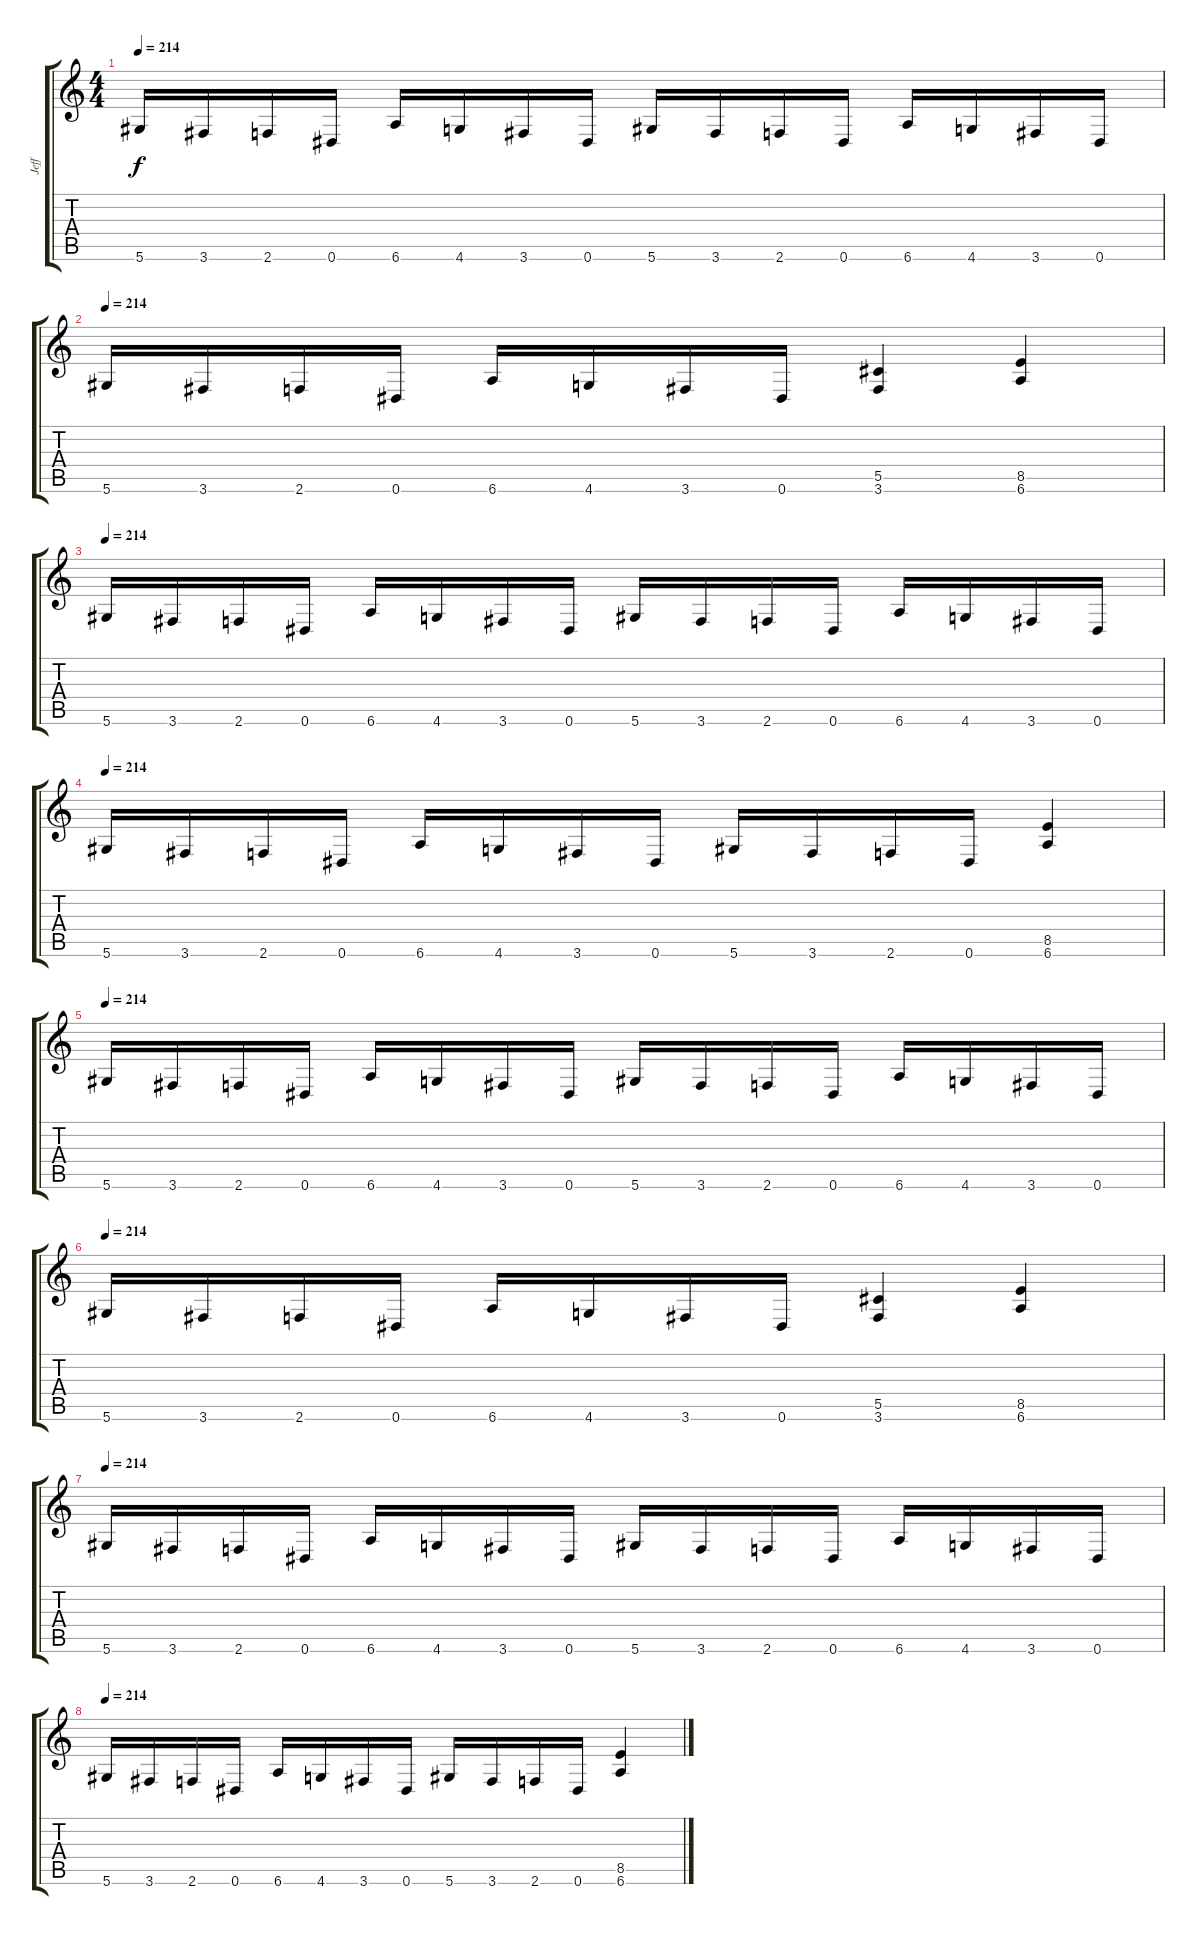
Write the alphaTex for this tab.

\track ("Jeff" "Jeff") {instrument distortionguitar}
\staff {score tabs}
\tuning (Eb4 Bb3 Gb3 Db3 Ab2 Eb2) {hide}
\ts (4 4)
\tempo 214
\clef g2
\ks c
5.6.16{dy f} 3.6.16 2.6.16 0.6.16 6.6.16 4.6.16 3.6.16 0.6.16 5.6.16 3.6.16 2.6.16 0.6.16 6.6.16 4.6.16 3.6.16 0.6.16 |
\tempo 214
5.6.16 3.6.16 2.6.16 0.6.16 6.6.16 4.6.16 3.6.16 0.6.16 (5.5 3.6).4 (8.5 6.6).4 |
\tempo 214
5.6.16 3.6.16 2.6.16 0.6.16 6.6.16 4.6.16 3.6.16 0.6.16 5.6.16 3.6.16 2.6.16 0.6.16 6.6.16 4.6.16 3.6.16 0.6.16 |
\tempo 214
5.6.16 3.6.16 2.6.16 0.6.16 6.6.16 4.6.16 3.6.16 0.6.16 5.6.16 3.6.16 2.6.16 0.6.16 (8.5 6.6).4 |
\tempo 214
5.6.16 3.6.16 2.6.16 0.6.16 6.6.16 4.6.16 3.6.16 0.6.16 5.6.16 3.6.16 2.6.16 0.6.16 6.6.16 4.6.16 3.6.16 0.6.16 |
\tempo 214
5.6.16 3.6.16 2.6.16 0.6.16 6.6.16 4.6.16 3.6.16 0.6.16 (5.5 3.6).4 (8.5 6.6).4 |
\tempo 214
5.6.16 3.6.16 2.6.16 0.6.16 6.6.16 4.6.16 3.6.16 0.6.16 5.6.16 3.6.16 2.6.16 0.6.16 6.6.16 4.6.16 3.6.16 0.6.16 |
\tempo 214
5.6.16 3.6.16 2.6.16 0.6.16 6.6.16 4.6.16 3.6.16 0.6.16 5.6.16 3.6.16 2.6.16 0.6.16 (8.5 6.6).4
